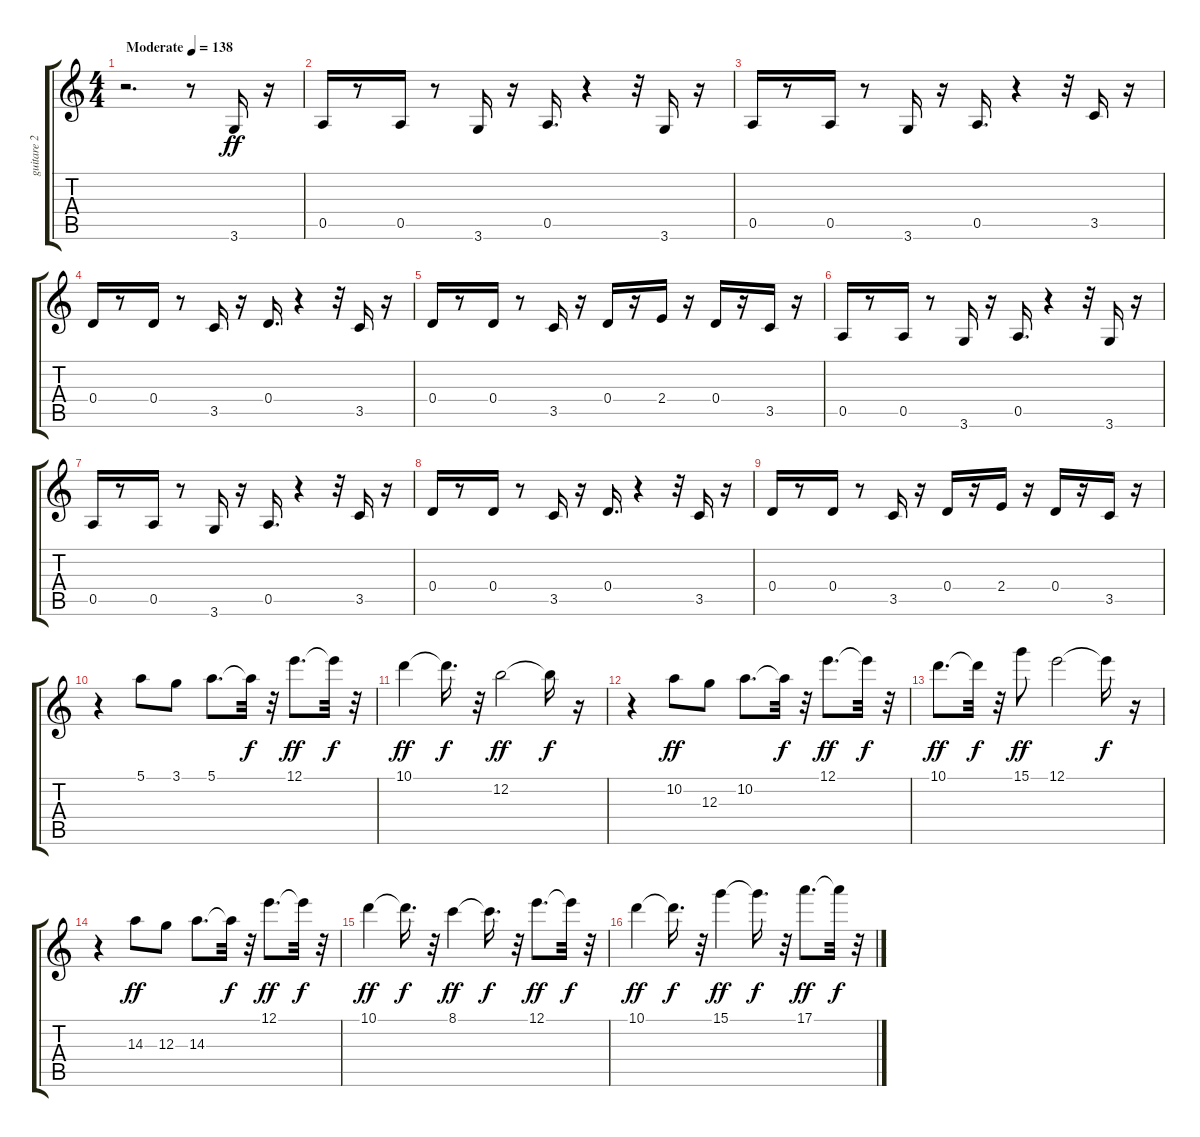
\track ("guitare 2" "guitare 2") {instrument distortionguitar}
\staff {score tabs}
\tuning (E4 B3 G3 D3 A2 E2) {hide}
\ts (4 4)
\tempo (138 "Moderate")
\clef g2
\ks c
r.2{d dy ff instrument distortionguitar} r.8 3.6.16 r.16 |
0.5.16 r.8 0.5.16 r.8 3.6.16 r.16 0.5.16{d} r.4 r.32 3.6.16 r.16 |
0.5.16 r.8 0.5.16 r.8 3.6.16 r.16 0.5.16{d} r.4 r.32 3.5.16 r.16 |
0.4.16 r.8 0.4.16 r.8 3.5.16 r.16 0.4.16{d} r.4 r.32 3.5.16 r.16 |
0.4.16 r.8 0.4.16 r.8 3.5.16 r.16 0.4.16 r.16 2.4.16 r.16 0.4.16 r.16 3.5.16 r.16 |
0.5.16 r.8 0.5.16 r.8 3.6.16 r.16 0.5.16{d} r.4 r.32 3.6.16 r.16 |
0.5.16 r.8 0.5.16 r.8 3.6.16 r.16 0.5.16{d} r.4 r.32 3.5.16 r.16 |
0.4.16 r.8 0.4.16 r.8 3.5.16 r.16 0.4.16{d} r.4 r.32 3.5.16 r.16 |
0.4.16 r.8 0.4.16 r.8 3.5.16 r.16 0.4.16 r.16 2.4.16 r.16 0.4.16 r.16 3.5.16 r.16 |
r.4 5.1.8 3.1.8 5.1.8{d} 5.1{t}.32{dy f} r.32 12.1.8{d dy ff} 12.1{t}.32{dy f} r.32 |
10.1.4{dy ff} 10.1{t}.16{d dy f} r.32 12.2.2{dy ff} 12.2{t}.16{dy f} r.16 |
r.4 10.2.8{dy ff} 12.3.8 10.2.8{d} 10.2{t}.32{dy f} r.32 12.1.8{d dy ff} 12.1{t}.32{dy f} r.32 |
10.1.8{d dy ff} 10.1{t}.32{dy f} r.32 15.1.8{dy ff} 12.1.2 12.1{t}.16{dy f} r.16 |
r.4 14.3.8{dy ff} 12.3.8 14.3.8{d} 14.3{t}.32{dy f} r.32 12.1.8{d dy ff} 12.1{t}.32{dy f} r.32 |
10.1.4{dy ff} 10.1{t}.16{d dy f} r.32 8.1.4{dy ff} 8.1{t}.16{d dy f} r.32 12.1.8{d dy ff} 12.1{t}.32{dy f} r.32 |
10.1.4{dy ff} 10.1{t}.16{d dy f} r.32 15.1.4{dy ff} 15.1{t}.16{d dy f} r.32 17.1.8{d dy ff} 17.1{t}.32{dy f} r.32
